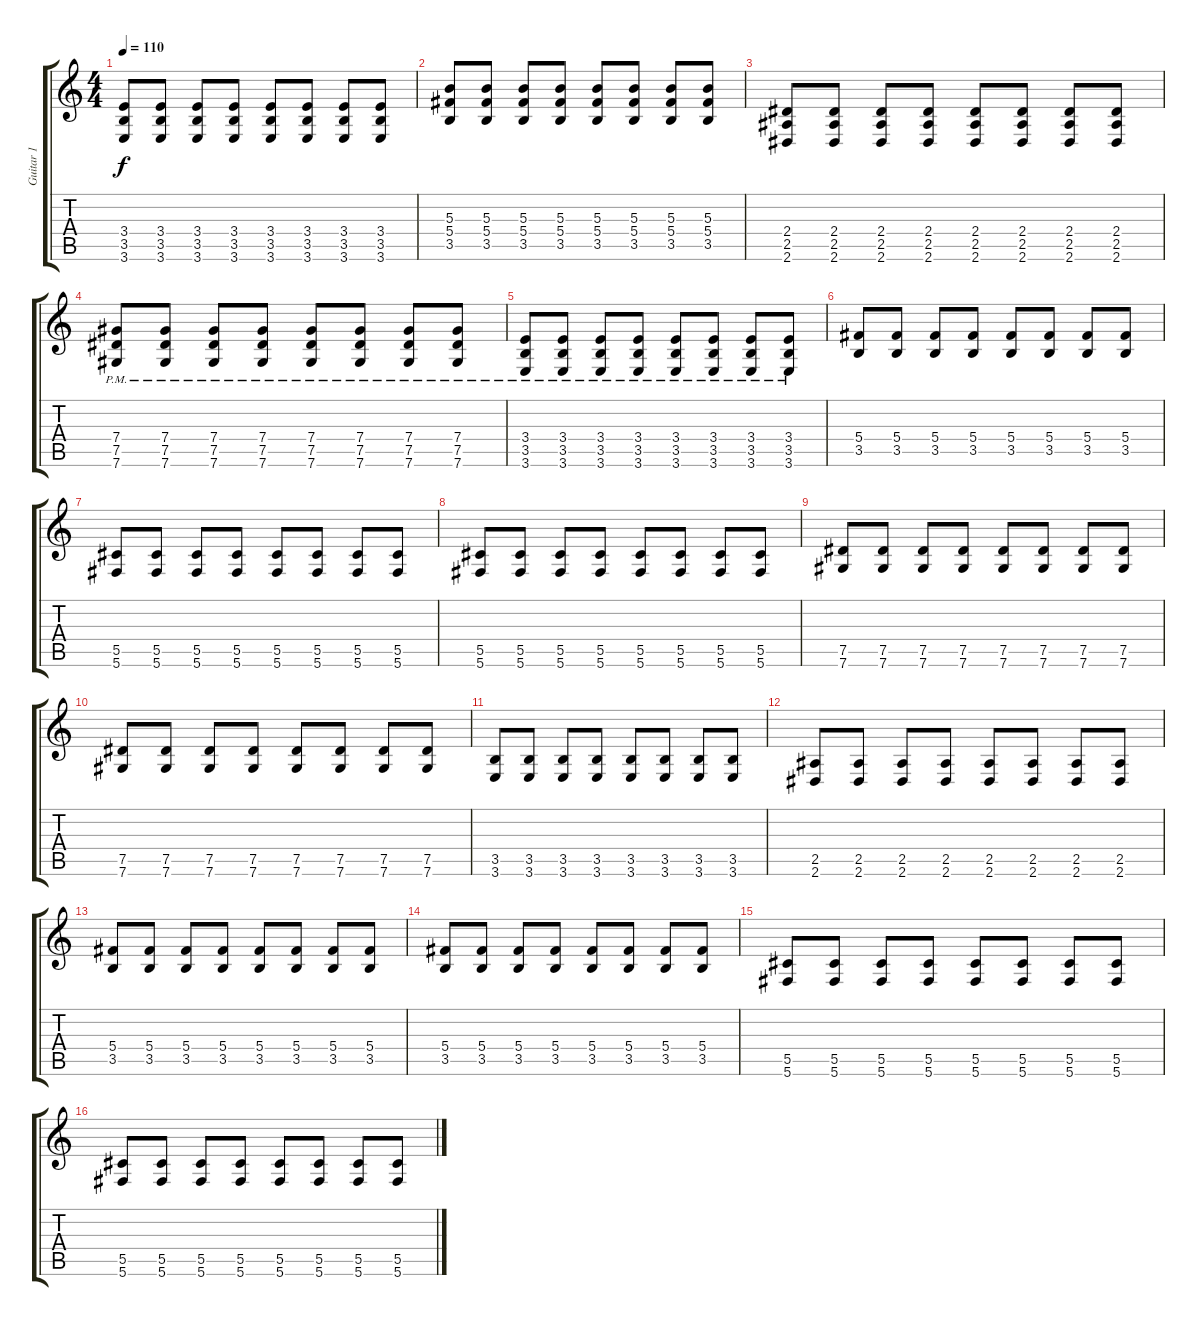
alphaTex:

\track ("Guitar 1" "Guitar 1") {instrument distortionguitar}
\staff {score tabs}
\tuning (Eb4 Bb3 Gb3 Db3 Ab2 Db2) {hide}
\ts (4 4)
\tempo 110
\clef g2
\ks c
(3.4 3.5 3.6).8{dy f} (3.4 3.5 3.6).8 (3.4 3.5 3.6).8 (3.4 3.5 3.6).8 (3.4 3.5 3.6).8 (3.4 3.5 3.6).8 (3.4 3.5 3.6).8 (3.4 3.5 3.6).8 |
(5.3 5.4 3.5).8 (5.3 5.4 3.5).8 (5.3 5.4 3.5).8 (5.3 5.4 3.5).8 (5.3 5.4 3.5).8 (5.3 5.4 3.5).8 (5.3 5.4 3.5).8 (5.3 5.4 3.5).8 |
(2.4 2.5 2.6).8 (2.4 2.5 2.6).8 (2.4 2.5 2.6).8 (2.4 2.5 2.6).8 (2.4 2.5 2.6).8 (2.4 2.5 2.6).8 (2.4 2.5 2.6).8 (2.4 2.5 2.6).8 |
(7.4{pm} 7.5{pm} 7.6{pm}).8 (7.4{pm} 7.5{pm} 7.6{pm}).8 (7.4{pm} 7.5{pm} 7.6{pm}).8 (7.4{pm} 7.5{pm} 7.6{pm}).8 (7.4{pm} 7.5{pm} 7.6{pm}).8 (7.4{pm} 7.5{pm} 7.6{pm}).8 (7.4{pm} 7.5{pm} 7.6{pm}).8 (7.4{pm} 7.5{pm} 7.6{pm}).8 |
(3.4{pm} 3.5{pm} 3.6{pm}).8 (3.4{pm} 3.5{pm} 3.6{pm}).8 (3.4{pm} 3.5{pm} 3.6{pm}).8 (3.4{pm} 3.5{pm} 3.6{pm}).8 (3.4{pm} 3.5{pm} 3.6{pm}).8 (3.4{pm} 3.5{pm} 3.6{pm}).8 (3.4{pm} 3.5{pm} 3.6{pm}).8 (3.4{pm} 3.5{pm} 3.6{pm}).8 |
(5.4 3.5).8{balance 0} (5.4 3.5).8 (5.4 3.5).8 (5.4 3.5).8 (5.4 3.5).8 (5.4 3.5).8 (5.4 3.5).8 (5.4 3.5).8 |
(5.5 5.6).8 (5.5 5.6).8 (5.5 5.6).8 (5.5 5.6).8 (5.5 5.6).8 (5.5 5.6).8 (5.5 5.6).8 (5.5 5.6).8 |
(5.5 5.6).8 (5.5 5.6).8 (5.5 5.6).8 (5.5 5.6).8 (5.5 5.6).8 (5.5 5.6).8 (5.5 5.6).8 (5.5 5.6).8 |
(7.5 7.6).8 (7.5 7.6).8 (7.5 7.6).8 (7.5 7.6).8 (7.5 7.6).8 (7.5 7.6).8 (7.5 7.6).8 (7.5 7.6).8 |
(7.5 7.6).8 (7.5 7.6).8 (7.5 7.6).8 (7.5 7.6).8 (7.5 7.6).8 (7.5 7.6).8 (7.5 7.6).8 (7.5 7.6).8 |
(3.5 3.6).8 (3.5 3.6).8 (3.5 3.6).8 (3.5 3.6).8 (3.5 3.6).8 (3.5 3.6).8 (3.5 3.6).8 (3.5 3.6).8 |
(2.5 2.6).8 (2.5 2.6).8 (2.5 2.6).8 (2.5 2.6).8 (2.5 2.6).8 (2.5 2.6).8 (2.5 2.6).8 (2.5 2.6).8 |
(5.4 3.5).8 (5.4 3.5).8 (5.4 3.5).8 (5.4 3.5).8 (5.4 3.5).8 (5.4 3.5).8 (5.4 3.5).8 (5.4 3.5).8 |
(5.4 3.5).8 (5.4 3.5).8 (5.4 3.5).8 (5.4 3.5).8 (5.4 3.5).8 (5.4 3.5).8 (5.4 3.5).8 (5.4 3.5).8 |
(5.5 5.6).8 (5.5 5.6).8 (5.5 5.6).8 (5.5 5.6).8 (5.5 5.6).8 (5.5 5.6).8 (5.5 5.6).8 (5.5 5.6).8 |
(5.5 5.6).8 (5.5 5.6).8 (5.5 5.6).8 (5.5 5.6).8 (5.5 5.6).8 (5.5 5.6).8 (5.5 5.6).8 (5.5 5.6).8
